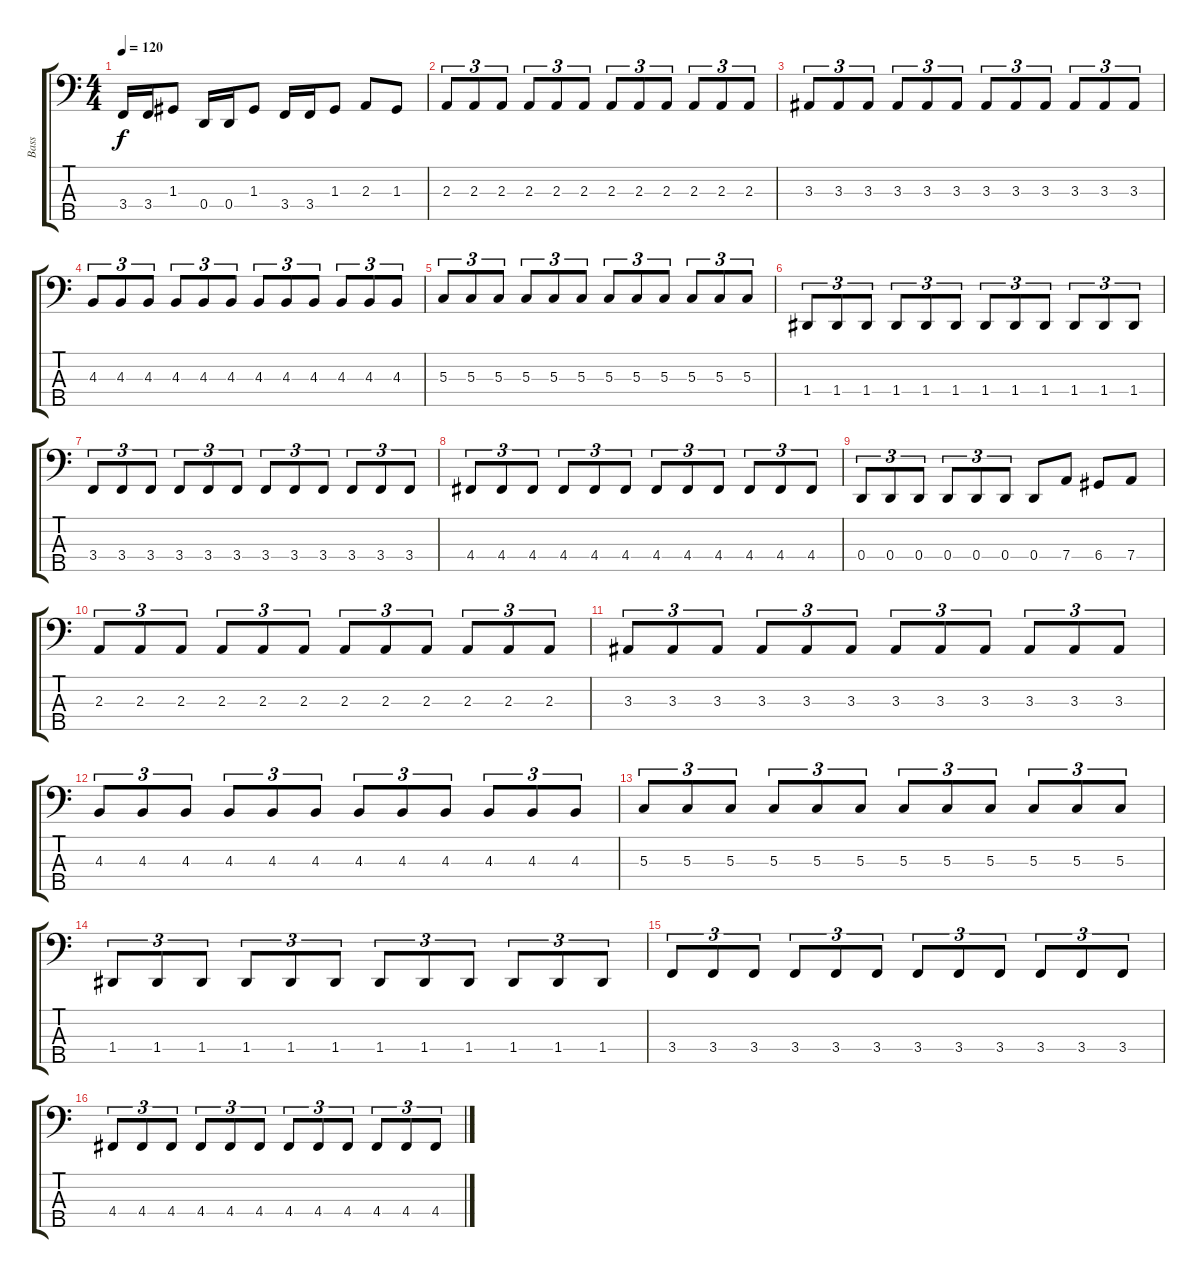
\track ("Bass" "Bass") {instrument electricbassfinger}
\staff {score tabs}
\tuning (F2 C2 G1 D1 A0) {hide}
\ts (4 4)
\tempo 120
\clef f4
\ks c
3.4.16{dy f} 3.4.16 1.3.8 0.4.16 0.4.16 1.3.8 3.4.16 3.4.16 1.3.8 2.3.8 1.3.8 |
2.3.8{tu (3 2)} 2.3.8{tu (3 2)} 2.3.8{tu (3 2)} 2.3.8{tu (3 2)} 2.3.8{tu (3 2)} 2.3.8{tu (3 2)} 2.3.8{tu (3 2)} 2.3.8{tu (3 2)} 2.3.8{tu (3 2)} 2.3.8{tu (3 2)} 2.3.8{tu (3 2)} 2.3.8{tu (3 2)} |
3.3.8{tu (3 2)} 3.3.8{tu (3 2)} 3.3.8{tu (3 2)} 3.3.8{tu (3 2)} 3.3.8{tu (3 2)} 3.3.8{tu (3 2)} 3.3.8{tu (3 2)} 3.3.8{tu (3 2)} 3.3.8{tu (3 2)} 3.3.8{tu (3 2)} 3.3.8{tu (3 2)} 3.3.8{tu (3 2)} |
4.3.8{tu (3 2)} 4.3.8{tu (3 2)} 4.3.8{tu (3 2)} 4.3.8{tu (3 2)} 4.3.8{tu (3 2)} 4.3.8{tu (3 2)} 4.3.8{tu (3 2)} 4.3.8{tu (3 2)} 4.3.8{tu (3 2)} 4.3.8{tu (3 2)} 4.3.8{tu (3 2)} 4.3.8{tu (3 2)} |
5.3.8{tu (3 2)} 5.3.8{tu (3 2)} 5.3.8{tu (3 2)} 5.3.8{tu (3 2)} 5.3.8{tu (3 2)} 5.3.8{tu (3 2)} 5.3.8{tu (3 2)} 5.3.8{tu (3 2)} 5.3.8{tu (3 2)} 5.3.8{tu (3 2)} 5.3.8{tu (3 2)} 5.3.8{tu (3 2)} |
1.4.8{tu (3 2)} 1.4.8{tu (3 2)} 1.4.8{tu (3 2)} 1.4.8{tu (3 2)} 1.4.8{tu (3 2)} 1.4.8{tu (3 2)} 1.4.8{tu (3 2)} 1.4.8{tu (3 2)} 1.4.8{tu (3 2)} 1.4.8{tu (3 2)} 1.4.8{tu (3 2)} 1.4.8{tu (3 2)} |
3.4.8{tu (3 2)} 3.4.8{tu (3 2)} 3.4.8{tu (3 2)} 3.4.8{tu (3 2)} 3.4.8{tu (3 2)} 3.4.8{tu (3 2)} 3.4.8{tu (3 2)} 3.4.8{tu (3 2)} 3.4.8{tu (3 2)} 3.4.8{tu (3 2)} 3.4.8{tu (3 2)} 3.4.8{tu (3 2)} |
4.4.8{tu (3 2)} 4.4.8{tu (3 2)} 4.4.8{tu (3 2)} 4.4.8{tu (3 2)} 4.4.8{tu (3 2)} 4.4.8{tu (3 2)} 4.4.8{tu (3 2)} 4.4.8{tu (3 2)} 4.4.8{tu (3 2)} 4.4.8{tu (3 2)} 4.4.8{tu (3 2)} 4.4.8{tu (3 2)} |
0.4.8{tu (3 2)} 0.4.8{tu (3 2)} 0.4.8{tu (3 2)} 0.4.8{tu (3 2)} 0.4.8{tu (3 2)} 0.4.8{tu (3 2)} 0.4.8 7.4.8 6.4.8 7.4.8 |
2.3.8{tu (3 2)} 2.3.8{tu (3 2)} 2.3.8{tu (3 2)} 2.3.8{tu (3 2)} 2.3.8{tu (3 2)} 2.3.8{tu (3 2)} 2.3.8{tu (3 2)} 2.3.8{tu (3 2)} 2.3.8{tu (3 2)} 2.3.8{tu (3 2)} 2.3.8{tu (3 2)} 2.3.8{tu (3 2)} |
3.3.8{tu (3 2)} 3.3.8{tu (3 2)} 3.3.8{tu (3 2)} 3.3.8{tu (3 2)} 3.3.8{tu (3 2)} 3.3.8{tu (3 2)} 3.3.8{tu (3 2)} 3.3.8{tu (3 2)} 3.3.8{tu (3 2)} 3.3.8{tu (3 2)} 3.3.8{tu (3 2)} 3.3.8{tu (3 2)} |
4.3.8{tu (3 2)} 4.3.8{tu (3 2)} 4.3.8{tu (3 2)} 4.3.8{tu (3 2)} 4.3.8{tu (3 2)} 4.3.8{tu (3 2)} 4.3.8{tu (3 2)} 4.3.8{tu (3 2)} 4.3.8{tu (3 2)} 4.3.8{tu (3 2)} 4.3.8{tu (3 2)} 4.3.8{tu (3 2)} |
5.3.8{tu (3 2)} 5.3.8{tu (3 2)} 5.3.8{tu (3 2)} 5.3.8{tu (3 2)} 5.3.8{tu (3 2)} 5.3.8{tu (3 2)} 5.3.8{tu (3 2)} 5.3.8{tu (3 2)} 5.3.8{tu (3 2)} 5.3.8{tu (3 2)} 5.3.8{tu (3 2)} 5.3.8{tu (3 2)} |
1.4.8{tu (3 2)} 1.4.8{tu (3 2)} 1.4.8{tu (3 2)} 1.4.8{tu (3 2)} 1.4.8{tu (3 2)} 1.4.8{tu (3 2)} 1.4.8{tu (3 2)} 1.4.8{tu (3 2)} 1.4.8{tu (3 2)} 1.4.8{tu (3 2)} 1.4.8{tu (3 2)} 1.4.8{tu (3 2)} |
3.4.8{tu (3 2)} 3.4.8{tu (3 2)} 3.4.8{tu (3 2)} 3.4.8{tu (3 2)} 3.4.8{tu (3 2)} 3.4.8{tu (3 2)} 3.4.8{tu (3 2)} 3.4.8{tu (3 2)} 3.4.8{tu (3 2)} 3.4.8{tu (3 2)} 3.4.8{tu (3 2)} 3.4.8{tu (3 2)} |
4.4.8{tu (3 2)} 4.4.8{tu (3 2)} 4.4.8{tu (3 2)} 4.4.8{tu (3 2)} 4.4.8{tu (3 2)} 4.4.8{tu (3 2)} 4.4.8{tu (3 2)} 4.4.8{tu (3 2)} 4.4.8{tu (3 2)} 4.4.8{tu (3 2)} 4.4.8{tu (3 2)} 4.4.8{tu (3 2)}
